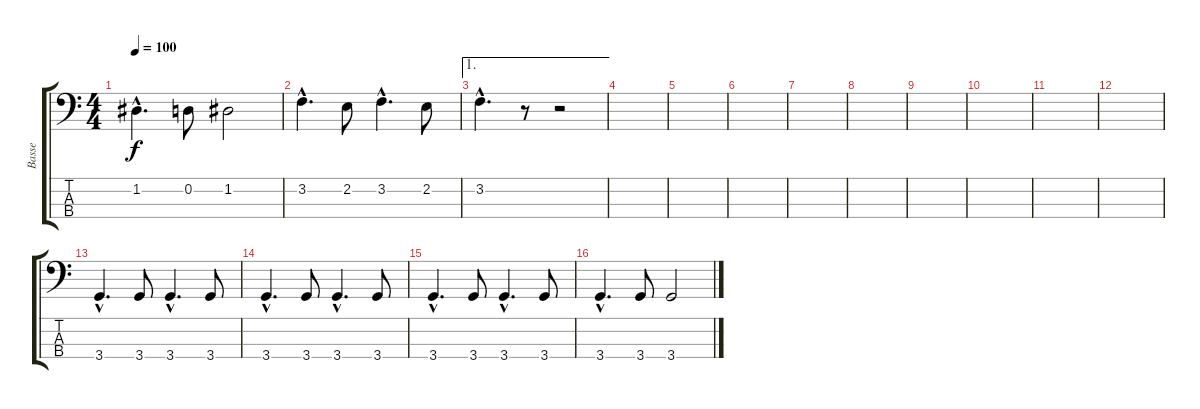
\track ("Basse" "Basse") {instrument electricbassfinger}
\staff {score tabs}
\tuning (G2 D2 A1 E1) {hide}
\ts (4 4)
\tempo 100
\clef f4
\ks c
1.2{hac}.4{d dy f} 0.2.8 1.2.2 |
3.2{hac}.4{d} 2.2.8 3.2{hac}.4{d} 2.2.8 |
\ae 1
3.2{hac}.4{d} r.8 r.2 |
|
|
|
|
|
|
|
|
|
3.4{hac}.4{d} 3.4.8 3.4{hac}.4{d} 3.4.8 |
3.4{hac}.4{d} 3.4.8 3.4{hac}.4{d} 3.4.8 |
3.4{hac}.4{d} 3.4.8 3.4{hac}.4{d} 3.4.8 |
3.4{hac}.4{d} 3.4.8 3.4.2
